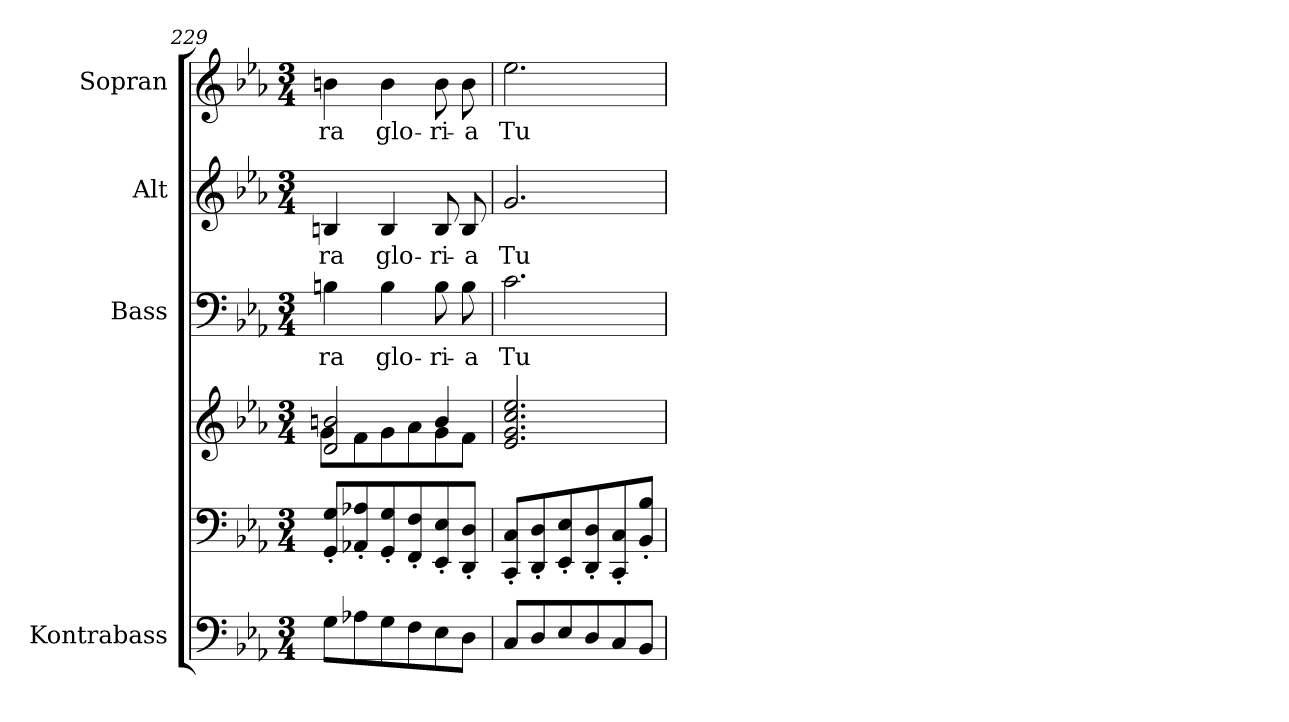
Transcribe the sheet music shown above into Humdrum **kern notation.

**kern	**kern	**kern	**kern	**text	**kern	**text	**kern	**text
*part5	*part4	*part4	*part3	*part3	*part2	*part2	*part1	*part1
*staff6	*staff5	*staff4	*staff3	*staff3	*staff2	*staff2	*staff1	*staff1
*I"Kontrabass	*	*	*I"Bass	*	*I"Alt	*	*I"Sopran	*
*I'Kb.	*	*	*I'B.	*	*I'A.	*	*I'S.	*
*clefF4	*clefF4	*clefG2	*clefF4	*	*clefG2	*	*clefG2	*
*ITrd7c12	*	*	*	*	*	*	*	*
*k[b-e-a-]	*k[b-e-a-]	*k[b-e-a-]	*k[b-e-a-]	*	*k[b-e-a-]	*	*k[b-e-a-]	*
*E-:	*E-:	*E-:	*E-:	*	*E-:	*	*E-:	*
*M3/4	*M3/4	*M3/4	*M3/4	*	*M3/4	*	*M3/4	*
=229	=229	=229	=229	=229	=229	=229	=229	=229
*	*	*^	*	*	*	*	*	*
!	!	!	!	!	!LO:LY:b	!	!LO:LY:b	!	!LO:LY:b
8GG\L	8GG/'< 8G/'<L	2d/ 2bn/	8g\L	4Bn\	-ra	4Bn/	-ra	4bn\	-ra
8AA-X\	8AA-X/'< 8A-X/'<	.	8f\	.	.	.	.	.	.
!	!	!	!	!	!LO:LY:b	!	!LO:LY:b	!	!LO:LY:b
8GG\	8GG/'< 8G/'<	.	8g\	4B\	glo-	4B/	glo-	4b\	glo-
8FF\	8FF/'< 8F/'<	.	8a-\	.	.	.	.	.	.
!	!	!	!	!	!LO:LY:b	!	!LO:LY:b	!	!LO:LY:b
8EE-\	8EE-/'< 8E-/'<	4b/	8g\	8B\	-ri-	8B/	-ri-	8b\	-ri-
!	!	!	!	!	!LO:LY:b	!	!LO:LY:b	!	!LO:LY:b
8DD\J	8DD/'< 8D/'<J	.	8f\J	8B\	-a	8B/	-a	8b\	-a
=230	=230	=230	=230	=230	=230	=230	=230	=230	=230
!	!	!	!	!	!LO:LY:b	!	!LO:LY:b	!	!LO:LY:b
*	*	*v	*v	*	*	*	*	*	*
8CC/L	8CC/'< 8C/'<L	2.e-/ 2.g/ 2.cc/ 2.ee-/	2.c\	Tu-	2.g/	Tu-	2.ee-\	Tu-
8DD/	8DD/'< 8D/'<	.	.	.	.	.	.	.
8EE-/	8EE-/'< 8E-/'<	.	.	.	.	.	.	.
8DD/	8DD/'< 8D/'<	.	.	.	.	.	.	.
8CC/	8CC/'< 8C/'<	.	.	.	.	.	.	.
8BBB-/J	8BB-/'< 8B-/'<J	.	.	.	.	.	.	.
=	=	=	=	=	=	=	=	=
*-	*-	*-	*-	*-	*-	*-	*-	*-
